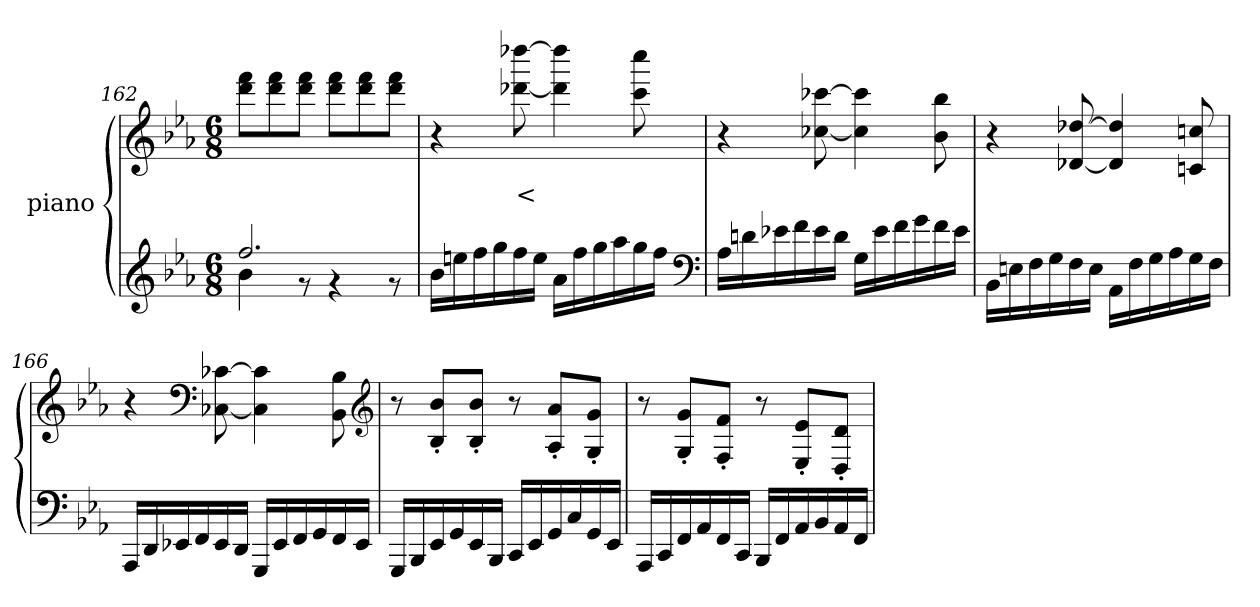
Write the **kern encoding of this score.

**kern	**kern	**text
*part2	*part1	*part1
*staff2	*staff1	*staff1
*	*I"piano	*
*clefG2	*clefG2	*
*k[b-e-a-]	*k[b-e-a-]	*
*E-:	*E-:	*
*M6/8	*M6/8	*
=162	=162	=162
*^	*	*
2.ff	4b-	8ddd 8fffL	.
.	.	8ddd 8fff	.
.	8r	8ddd 8fffJ	.
.	4r	8ddd 8fffL	.
.	.	8ddd 8fff	.
.	8r	8ddd 8fffJ	.
*v	*v	*	*
=163	=163	=163
16b-LL	4r	.
16een	.	.
16ff	.	.
16gg	.	.
16ff	[8ddd-X [8dddd-X	<
16eeJJ	.	.
16a-LL	4ddd-] 4dddd-]	.
16ff	.	.
16gg	.	.
16aa-	.	.
16gg	8ccc 8cccc	.
16ffJJ	.	.
*clefF4	*	*
=164	=164	=164
16A-LL	4r	.
16dn	.	.
16e-X	.	.
16f	.	.
16e-	[8cc-X [8ccc-X	.
16dJJ	.	.
16GLL	4cc-] 4ccc-]	.
16e-	.	.
16f	.	.
16g	.	.
16f	8b- 8bb-	.
16e-JJ	.	.
=165	=165	=165
16BB-LL	4r	.
16En	.	.
16F	.	.
16G	.	.
16F	[8d-X [8dd-X	.
16EJJ	.	.
16AA-LL	4d-] 4dd-]	.
16F	.	.
16G	.	.
16A-	.	.
16G	8cn 8ccn	.
16FJJ	.	.
=166	=166	=166
16AAA-LL	4r	.
16DD	.	.
16EE-X	.	.
16FF	.	.
*	*clefF4	*
16EE-	[8C-X [8c-X	.
16DDJJ	.	.
16GGGLL	4C-] 4c-]	.
16EE-	.	.
16FF	.	.
16GG	.	.
16FF	8BB- 8B-	.
16EE-JJ	.	.
*	*clefG2	*
=167	=167	=167
16GGGLL	8r	.
16BBB-	.	.
16EE-	8B-'> 8b-'>L	.
16GG	.	.
16EE-	8B-'> 8b-'>J	.
16BBB-JJ	.	.
16CCLL	8r	.
16EE-	.	.
16GG	8A-'> 8a-'>L	.
16C	.	.
16GG	8G'> 8g'>J	.
16EE-JJ	.	.
=168	=168	=168
16AAA-LL	8r	.
16CC	.	.
16FF	8G'> 8g'>L	.
16AA-	.	.
16FF	8F'> 8f'>J	.
16CCJJ	.	.
16BBB-LL	8r	.
16FF	.	.
16AA-	8E-'> 8e-'>L	.
16BB-	.	.
16AA-	8D'> 8d'>J	.
16FFJJ	.	.
=	=	=
*-	*-	*-
